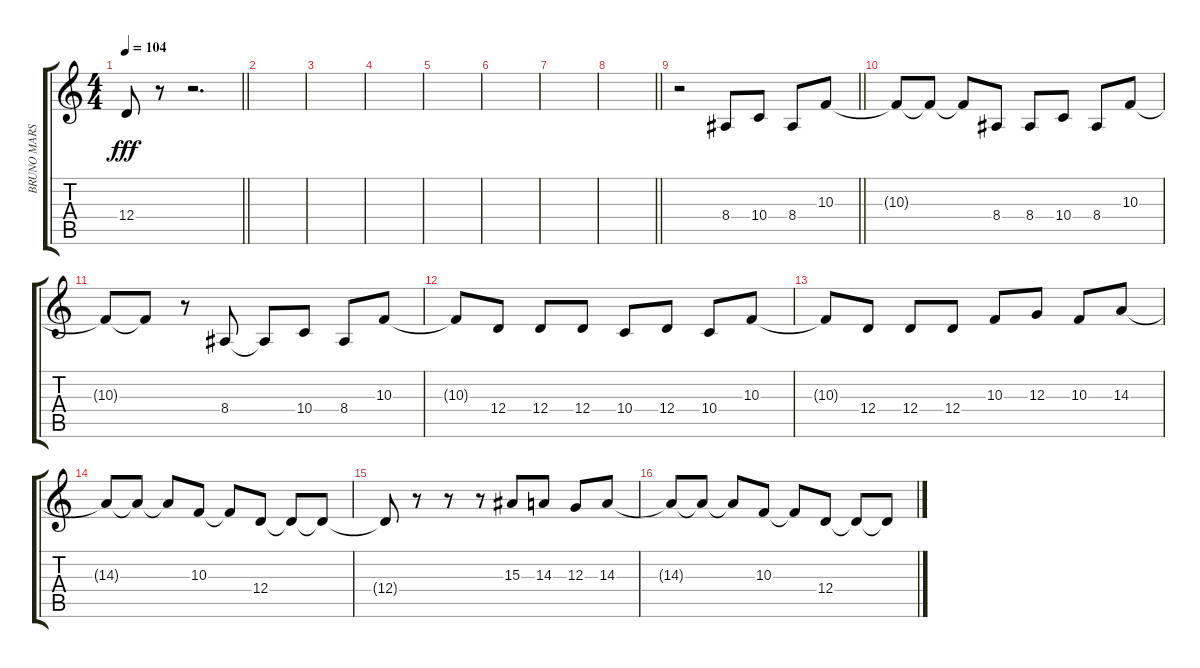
\track ("BRUNO MARS" "BRUNO MARS") {instrument flute}
\staff {score tabs}
\tuning (E4 B3 G3 D3 A2 E2) {hide}
\ts (4 4)
\tempo 104
\clef g2
\barLineRight lightlight
\ks c
12.4{t}.8{dy fff} r.8 r.2{d} |
\section ("" "")
|
|
|
|
|
|
\barLineRight lightlight
|
\barLineRight lightlight
r.2 8.4.8 10.4.8 8.4.8 10.3.8 |
\section ("" "")
10.3{t}.8 10.3{t}.8 10.3{t}.8 8.4.8 8.4.8 10.4.8 8.4.8 10.3.8 |
10.3{t}.8 10.3{t}.8 r.8 8.4.8 8.4{t}.8 10.4.8 8.4.8 10.3.8 |
10.3{t}.8 12.4.8 12.4.8 12.4.8 10.4.8 12.4.8 10.4.8 10.3.8 |
10.3{t}.8 12.4.8 12.4.8 12.4.8 10.3.8 12.3.8 10.3.8 14.3.8 |
14.3{t}.8 14.3{t}.8 14.3{t}.8 10.3.8 10.3{t}.8 12.4.8 12.4{t}.8 12.4{t}.8 |
12.4{t}.8 r.8 r.8 r.8 15.3.8 14.3.8 12.3.8 14.3.8 |
14.3{t}.8 14.3{t}.8 14.3{t}.8 10.3.8 10.3{t}.8 12.4.8 12.4{t}.8 12.4{t}.8
